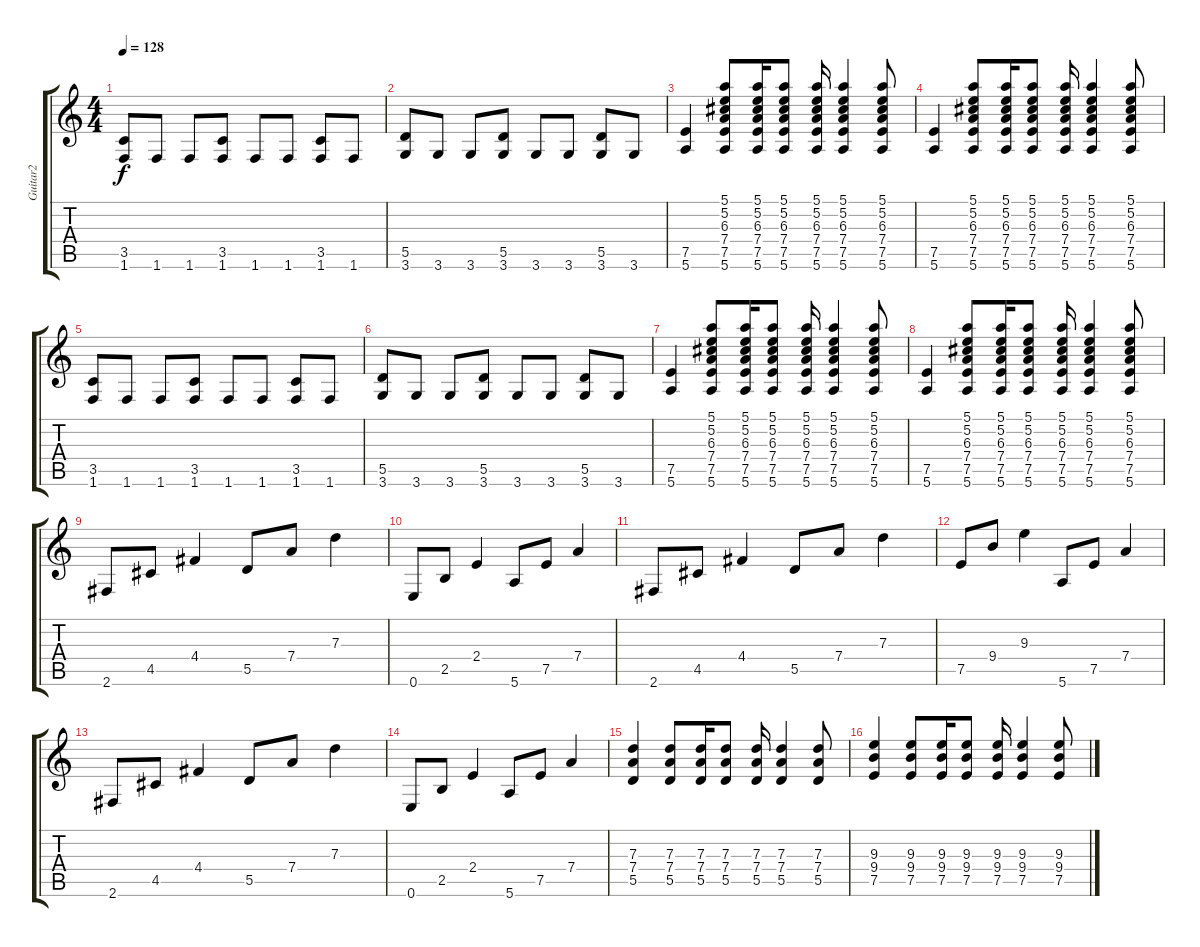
\track ("Guitar2" "Guitar2") {instrument overdrivenguitar}
\staff {score tabs}
\tuning (E4 B3 G3 D3 A2 E2) {hide}
\ts (4 4)
\tempo 128
\clef g2
\ks c
(3.5 1.6).8{dy f} 1.6.8 1.6.8 (3.5 1.6).8 1.6.8 1.6.8 (3.5 1.6).8 1.6.8 |
(5.5 3.6).8 3.6.8 3.6.8 (5.5 3.6).8 3.6.8 3.6.8 (5.5 3.6).8 3.6.8 |
(7.5 5.6).4 (5.1 5.2 6.3 7.4 7.5 5.6).8 (5.1 5.2 6.3 7.4 7.5 5.6).16 (5.1 5.2 6.3 7.4 7.5 5.6).8 (5.1 5.2 6.3 7.4 7.5 5.6).16 (5.1 5.2 6.3 7.4 7.5 5.6).4 (5.1 5.2 6.3 7.4 7.5 5.6).8 |
(7.5 5.6).4 (5.1 5.2 6.3 7.4 7.5 5.6).8 (5.1 5.2 6.3 7.4 7.5 5.6).16 (5.1 5.2 6.3 7.4 7.5 5.6).8 (5.1 5.2 6.3 7.4 7.5 5.6).16 (5.1 5.2 6.3 7.4 7.5 5.6).4 (5.1 5.2 6.3 7.4 7.5 5.6).8 |
(3.5 1.6).8 1.6.8 1.6.8 (3.5 1.6).8 1.6.8 1.6.8 (3.5 1.6).8 1.6.8 |
(5.5 3.6).8 3.6.8 3.6.8 (5.5 3.6).8 3.6.8 3.6.8 (5.5 3.6).8 3.6.8 |
(7.5 5.6).4 (5.1 5.2 6.3 7.4 7.5 5.6).8 (5.1 5.2 6.3 7.4 7.5 5.6).16 (5.1 5.2 6.3 7.4 7.5 5.6).8 (5.1 5.2 6.3 7.4 7.5 5.6).16 (5.1 5.2 6.3 7.4 7.5 5.6).4 (5.1 5.2 6.3 7.4 7.5 5.6).8 |
(7.5 5.6).4 (5.1 5.2 6.3 7.4 7.5 5.6).8 (5.1 5.2 6.3 7.4 7.5 5.6).16 (5.1 5.2 6.3 7.4 7.5 5.6).8 (5.1 5.2 6.3 7.4 7.5 5.6).16 (5.1 5.2 6.3 7.4 7.5 5.6).4 (5.1 5.2 6.3 7.4 7.5 5.6).8 |
2.6.8 4.5.8 4.4.4 5.5.8 7.4.8 7.3.4 |
0.6.8 2.5.8 2.4.4 5.6.8 7.5.8 7.4.4 |
2.6.8 4.5.8 4.4.4 5.5.8 7.4.8 7.3.4 |
7.5.8 9.4.8 9.3.4 5.6.8 7.5.8 7.4.4 |
2.6.8 4.5.8 4.4.4 5.5.8 7.4.8 7.3.4 |
0.6.8 2.5.8 2.4.4 5.6.8 7.5.8 7.4.4 |
(7.3 7.4 5.5).4 (7.3 7.4 5.5).8 (7.3 7.4 5.5).16 (7.3 7.4 5.5).8 (7.3 7.4 5.5).16 (7.3 7.4 5.5).4 (7.3 7.4 5.5).8 |
(9.3 9.4 7.5).4 (9.3 9.4 7.5).8 (9.3 9.4 7.5).16 (9.3 9.4 7.5).8 (9.3 9.4 7.5).16 (9.3 9.4 7.5).4 (9.3 9.4 7.5).8
